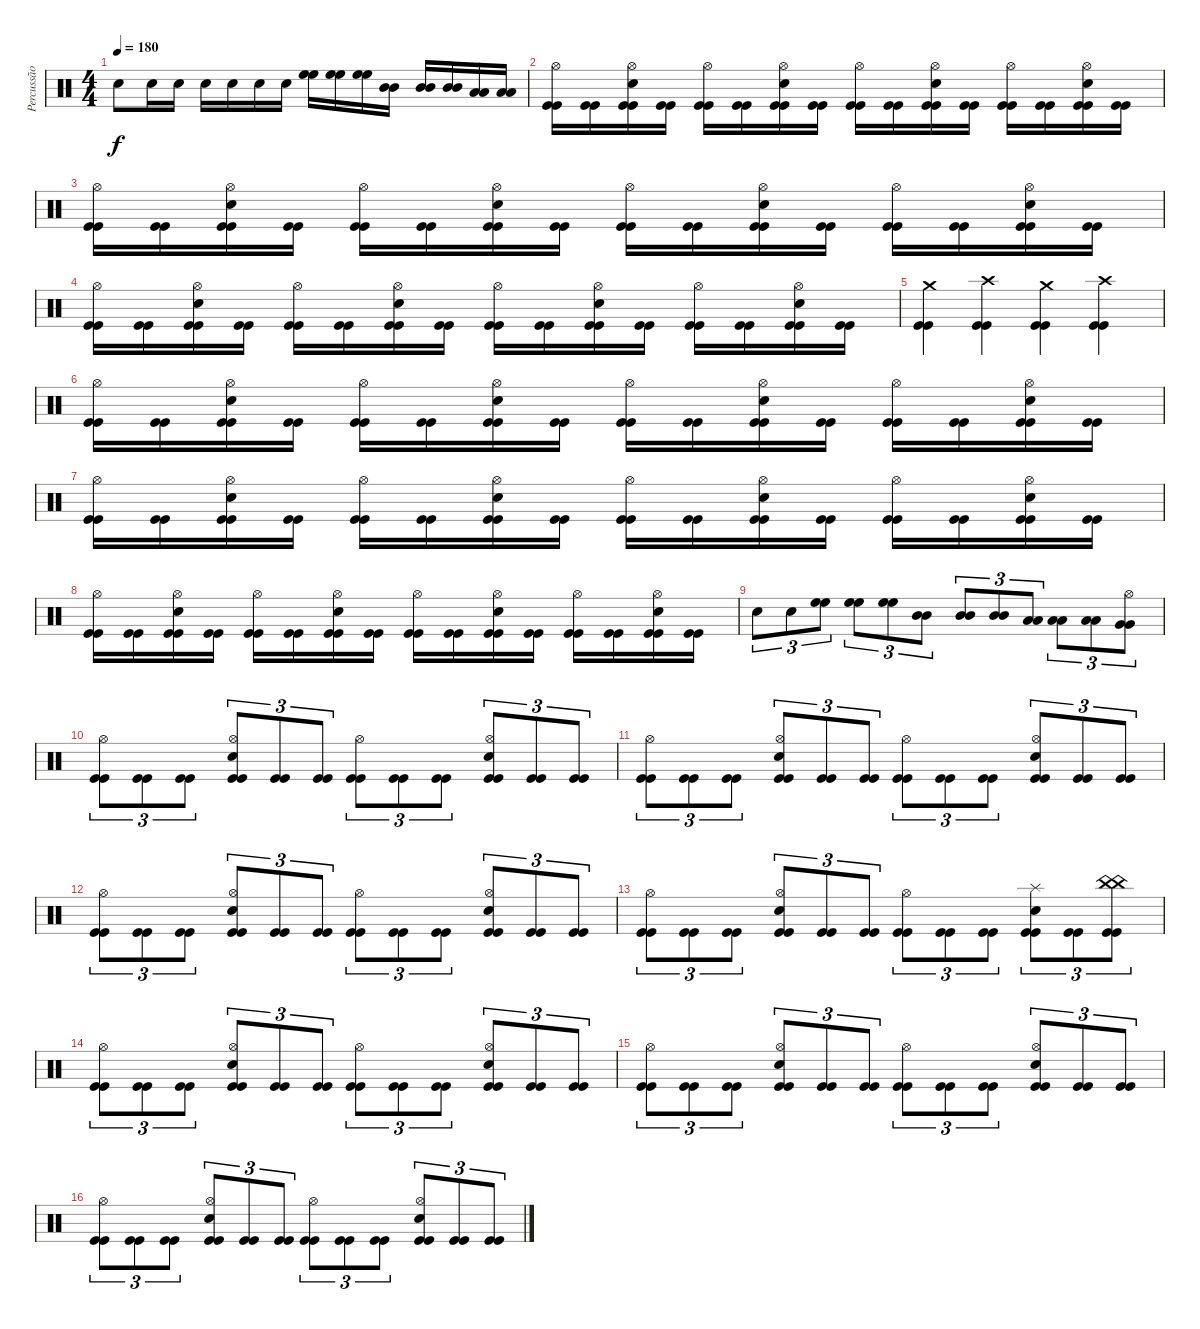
\track ("Percussão" "Percussão") {instrument percussion}
\staff {score}
\articulation defaults
\ts (4 4)
\tempo 180
\clef neutral
\ks c "Snare (hit) 2".8{dy f} "Snare (hit) 2".16 "Snare (hit) 2".16 "Snare (hit) 2".16 "Snare (hit) 2".16 "Snare (hit) 2".16 "Snare (hit) 2".16
("High Floor Tom (hit)" "High Floor Tom (hit)").16 ("High Floor Tom (hit)" "High Floor Tom (hit)").16 ("High Floor Tom (hit)" "High Floor Tom (hit)").16 ("Mid Tom (hit)" "Mid Tom (hit)").16 ("Mid Tom (hit)" "Mid Tom (hit)").16 ("Mid Tom (hit)" "Mid Tom (hit)").16 ("Low Tom (hit)" "Low Tom (hit)").16 ("Low Tom (hit)" "Low Tom (hit)").16 |
("Hi-Hat (open)" "Kick (hit)" "Kick (hit)").16 ("Kick (hit)" "Kick (hit)").16 ("Hi-Hat (open)" "Snare (hit) 2" "Kick (hit)" "Kick (hit)").16 ("Kick (hit)" "Kick (hit)").16 ("Hi-Hat (open)" "Kick (hit)" "Kick (hit)").16 ("Kick (hit)" "Kick (hit)").16 ("Hi-Hat (open)" "Snare (hit) 2" "Kick (hit)" "Kick (hit)").16 ("Kick (hit)" "Kick (hit)").16 ("Hi-Hat (open)" "Kick (hit)" "Kick (hit)").16 ("Kick (hit)" "Kick (hit)").16 ("Hi-Hat (open)" "Snare (hit) 2" "Kick (hit)" "Kick (hit)").16 ("Kick (hit)" "Kick (hit)").16 ("Hi-Hat (open)" "Kick (hit)" "Kick (hit)").16 ("Kick (hit)" "Kick (hit)").16 ("Hi-Hat (open)" "Snare (hit) 2" "Kick (hit)" "Kick (hit)").16 ("Kick (hit)" "Kick (hit)").16 |
("Hi-Hat (open)" "Kick (hit)" "Kick (hit)").16 ("Kick (hit)" "Kick (hit)").16 ("Hi-Hat (open)" "Snare (hit) 2" "Kick (hit)" "Kick (hit)").16 ("Kick (hit)" "Kick (hit)").16 ("Hi-Hat (open)" "Kick (hit)" "Kick (hit)").16 ("Kick (hit)" "Kick (hit)").16 ("Hi-Hat (open)" "Snare (hit) 2" "Kick (hit)" "Kick (hit)").16 ("Kick (hit)" "Kick (hit)").16 ("Hi-Hat (open)" "Kick (hit)" "Kick (hit)").16 ("Kick (hit)" "Kick (hit)").16 ("Hi-Hat (open)" "Snare (hit) 2" "Kick (hit)" "Kick (hit)").16 ("Kick (hit)" "Kick (hit)").16 ("Hi-Hat (open)" "Kick (hit)" "Kick (hit)").16 ("Kick (hit)" "Kick (hit)").16 ("Hi-Hat (open)" "Snare (hit) 2" "Kick (hit)" "Kick (hit)").16 ("Kick (hit)" "Kick (hit)").16 |
("Hi-Hat (open)" "Kick (hit)" "Kick (hit)").16 ("Kick (hit)" "Kick (hit)").16 ("Hi-Hat (open)" "Snare (hit) 2" "Kick (hit)" "Kick (hit)").16 ("Kick (hit)" "Kick (hit)").16 ("Hi-Hat (open)" "Kick (hit)" "Kick (hit)").16 ("Kick (hit)" "Kick (hit)").16 ("Hi-Hat (open)" "Snare (hit) 2" "Kick (hit)" "Kick (hit)").16 ("Kick (hit)" "Kick (hit)").16 ("Hi-Hat (open)" "Kick (hit)" "Kick (hit)").16 ("Kick (hit)" "Kick (hit)").16 ("Hi-Hat (open)" "Snare (hit) 2" "Kick (hit)" "Kick (hit)").16 ("Kick (hit)" "Kick (hit)").16 ("Hi-Hat (open)" "Kick (hit)" "Kick (hit)").16 ("Kick (hit)" "Kick (hit)").16 ("Hi-Hat (open)" "Snare (hit) 2" "Kick (hit)" "Kick (hit)").16 ("Kick (hit)" "Kick (hit)").16 |
("Crash medium (hit)" "Kick (hit)" "Kick (hit)").4 ("Crash high (hit)" "Kick (hit)" "Kick (hit)").4 ("Crash medium (hit)" "Kick (hit)" "Kick (hit)").4 ("Crash high (hit)" "Kick (hit)" "Kick (hit)").4 |
("Hi-Hat (open)" "Kick (hit)" "Kick (hit)").16 ("Kick (hit)" "Kick (hit)").16 ("Hi-Hat (open)" "Snare (hit) 2" "Kick (hit)" "Kick (hit)").16 ("Kick (hit)" "Kick (hit)").16 ("Hi-Hat (open)" "Kick (hit)" "Kick (hit)").16 ("Kick (hit)" "Kick (hit)").16 ("Hi-Hat (open)" "Snare (hit) 2" "Kick (hit)" "Kick (hit)").16 ("Kick (hit)" "Kick (hit)").16 ("Hi-Hat (open)" "Kick (hit)" "Kick (hit)").16 ("Kick (hit)" "Kick (hit)").16 ("Hi-Hat (open)" "Snare (hit) 2" "Kick (hit)" "Kick (hit)").16 ("Kick (hit)" "Kick (hit)").16 ("Hi-Hat (open)" "Kick (hit)" "Kick (hit)").16 ("Kick (hit)" "Kick (hit)").16 ("Hi-Hat (open)" "Snare (hit) 2" "Kick (hit)" "Kick (hit)").16 ("Kick (hit)" "Kick (hit)").16 |
("Hi-Hat (open)" "Kick (hit)" "Kick (hit)").16 ("Kick (hit)" "Kick (hit)").16 ("Hi-Hat (open)" "Snare (hit) 2" "Kick (hit)" "Kick (hit)").16 ("Kick (hit)" "Kick (hit)").16 ("Hi-Hat (open)" "Kick (hit)" "Kick (hit)").16 ("Kick (hit)" "Kick (hit)").16 ("Hi-Hat (open)" "Snare (hit) 2" "Kick (hit)" "Kick (hit)").16 ("Kick (hit)" "Kick (hit)").16 ("Hi-Hat (open)" "Kick (hit)" "Kick (hit)").16 ("Kick (hit)" "Kick (hit)").16 ("Hi-Hat (open)" "Snare (hit) 2" "Kick (hit)" "Kick (hit)").16 ("Kick (hit)" "Kick (hit)").16 ("Hi-Hat (open)" "Kick (hit)" "Kick (hit)").16 ("Kick (hit)" "Kick (hit)").16 ("Hi-Hat (open)" "Snare (hit) 2" "Kick (hit)" "Kick (hit)").16 ("Kick (hit)" "Kick (hit)").16 |
("Hi-Hat (open)" "Kick (hit)" "Kick (hit)").16 ("Kick (hit)" "Kick (hit)").16 ("Hi-Hat (open)" "Snare (hit) 2" "Kick (hit)" "Kick (hit)").16 ("Kick (hit)" "Kick (hit)").16 ("Hi-Hat (open)" "Kick (hit)" "Kick (hit)").16 ("Kick (hit)" "Kick (hit)").16 ("Hi-Hat (open)" "Snare (hit) 2" "Kick (hit)" "Kick (hit)").16 ("Kick (hit)" "Kick (hit)").16 ("Hi-Hat (open)" "Kick (hit)" "Kick (hit)").16 ("Kick (hit)" "Kick (hit)").16 ("Hi-Hat (open)" "Snare (hit) 2" "Kick (hit)" "Kick (hit)").16 ("Kick (hit)" "Kick (hit)").16 ("Hi-Hat (open)" "Kick (hit)" "Kick (hit)").16 ("Kick (hit)" "Kick (hit)").16 ("Hi-Hat (open)" "Snare (hit) 2" "Kick (hit)" "Kick (hit)").16 ("Kick (hit)" "Kick (hit)").16 |
"Snare (hit) 2".8{tu (3 2)} "Snare (hit) 2".8{tu (3 2)} ("High Floor Tom (hit)" "High Floor Tom (hit)").8{tu (3 2)} ("High Floor Tom (hit)" "High Floor Tom (hit)").8{tu (3 2)} ("High Floor Tom (hit)" "High Floor Tom (hit)").8{tu (3 2)} ("Mid Tom (hit)" "Mid Tom (hit)").8{tu (3 2)} ("Mid Tom (hit)" "Mid Tom (hit)").8{tu (3 2)} ("Mid Tom (hit)" "Mid Tom (hit)").8{tu (3 2)} ("Low Tom (hit)" "Low Tom (hit)").8{tu (3 2)} ("Low Tom (hit)" "Low Tom (hit)").8{tu (3 2)} ("Low Tom (hit)" "Low Tom (hit)").8{tu (3 2)} ("Hi-Hat (open)" "Very Low Tom (hit)" "Very Low Tom (hit)").8{tu (3 2)} |
("Hi-Hat (open)" "Kick (hit)" "Kick (hit)").8{tu (3 2)} ("Kick (hit)" "Kick (hit)").8{tu (3 2)} ("Kick (hit)" "Kick (hit)").8{tu (3 2)} ("Hi-Hat (open)" "Snare (hit) 2" "Kick (hit)" "Kick (hit)").8{tu (3 2)} ("Kick (hit)" "Kick (hit)").8{tu (3 2)} ("Kick (hit)" "Kick (hit)").8{tu (3 2)} ("Hi-Hat (open)" "Kick (hit)" "Kick (hit)").8{tu (3 2)} ("Kick (hit)" "Kick (hit)").8{tu (3 2)} ("Kick (hit)" "Kick (hit)").8{tu (3 2)} ("Hi-Hat (open)" "Snare (hit) 2" "Kick (hit)" "Kick (hit)").8{tu (3 2)} ("Kick (hit)" "Kick (hit)").8{tu (3 2)} ("Kick (hit)" "Kick (hit)").8{tu (3 2)} |
("Hi-Hat (open)" "Kick (hit)" "Kick (hit)").8{tu (3 2)} ("Kick (hit)" "Kick (hit)").8{tu (3 2)} ("Kick (hit)" "Kick (hit)").8{tu (3 2)} ("Hi-Hat (open)" "Snare (hit) 2" "Kick (hit)" "Kick (hit)").8{tu (3 2)} ("Kick (hit)" "Kick (hit)").8{tu (3 2)} ("Kick (hit)" "Kick (hit)").8{tu (3 2)} ("Hi-Hat (open)" "Kick (hit)" "Kick (hit)").8{tu (3 2)} ("Kick (hit)" "Kick (hit)").8{tu (3 2)} ("Kick (hit)" "Kick (hit)").8{tu (3 2)} ("Hi-Hat (open)" "Snare (hit) 2" "Kick (hit)" "Kick (hit)").8{tu (3 2)} ("Kick (hit)" "Kick (hit)").8{tu (3 2)} ("Kick (hit)" "Kick (hit)").8{tu (3 2)} |
("Hi-Hat (open)" "Kick (hit)" "Kick (hit)").8{tu (3 2)} ("Kick (hit)" "Kick (hit)").8{tu (3 2)} ("Kick (hit)" "Kick (hit)").8{tu (3 2)} ("Hi-Hat (open)" "Snare (hit) 2" "Kick (hit)" "Kick (hit)").8{tu (3 2)} ("Kick (hit)" "Kick (hit)").8{tu (3 2)} ("Kick (hit)" "Kick (hit)").8{tu (3 2)} ("Hi-Hat (open)" "Kick (hit)" "Kick (hit)").8{tu (3 2)} ("Kick (hit)" "Kick (hit)").8{tu (3 2)} ("Kick (hit)" "Kick (hit)").8{tu (3 2)} ("Hi-Hat (open)" "Snare (hit) 2" "Kick (hit)" "Kick (hit)").8{tu (3 2)} ("Kick (hit)" "Kick (hit)").8{tu (3 2)} ("Kick (hit)" "Kick (hit)").8{tu (3 2)} |
("Hi-Hat (open)" "Kick (hit)" "Kick (hit)").8{tu (3 2)} ("Kick (hit)" "Kick (hit)").8{tu (3 2)} ("Kick (hit)" "Kick (hit)").8{tu (3 2)} ("Hi-Hat (open)" "Snare (hit) 2" "Kick (hit)" "Kick (hit)").8{tu (3 2)} ("Kick (hit)" "Kick (hit)").8{tu (3 2)} ("Kick (hit)" "Kick (hit)").8{tu (3 2)} ("Hi-Hat (open)" "Kick (hit)" "Kick (hit)").8{tu (3 2)} ("Kick (hit)" "Kick (hit)").8{tu (3 2)} ("Kick (hit)" "Kick (hit)").8{tu (3 2)} ("Splash (hit)" "Snare (hit) 2" "Kick (hit)" "Kick (hit)").8{tu (3 2)} ("Kick (hit)" "Kick (hit)").8{tu (3 2)} ("China (hit)" "China (hit)" "Kick (hit)" "Kick (hit)").8{tu (3 2)} |
("Hi-Hat (open)" "Kick (hit)" "Kick (hit)").8{tu (3 2)} ("Kick (hit)" "Kick (hit)").8{tu (3 2)} ("Kick (hit)" "Kick (hit)").8{tu (3 2)} ("Hi-Hat (open)" "Snare (hit) 2" "Kick (hit)" "Kick (hit)").8{tu (3 2)} ("Kick (hit)" "Kick (hit)").8{tu (3 2)} ("Kick (hit)" "Kick (hit)").8{tu (3 2)} ("Hi-Hat (open)" "Kick (hit)" "Kick (hit)").8{tu (3 2)} ("Kick (hit)" "Kick (hit)").8{tu (3 2)} ("Kick (hit)" "Kick (hit)").8{tu (3 2)} ("Hi-Hat (open)" "Snare (hit) 2" "Kick (hit)" "Kick (hit)").8{tu (3 2)} ("Kick (hit)" "Kick (hit)").8{tu (3 2)} ("Kick (hit)" "Kick (hit)").8{tu (3 2)} |
("Hi-Hat (open)" "Kick (hit)" "Kick (hit)").8{tu (3 2)} ("Kick (hit)" "Kick (hit)").8{tu (3 2)} ("Kick (hit)" "Kick (hit)").8{tu (3 2)} ("Hi-Hat (open)" "Snare (hit) 2" "Kick (hit)" "Kick (hit)").8{tu (3 2)} ("Kick (hit)" "Kick (hit)").8{tu (3 2)} ("Kick (hit)" "Kick (hit)").8{tu (3 2)} ("Hi-Hat (open)" "Kick (hit)" "Kick (hit)").8{tu (3 2)} ("Kick (hit)" "Kick (hit)").8{tu (3 2)} ("Kick (hit)" "Kick (hit)").8{tu (3 2)} ("Hi-Hat (open)" "Snare (hit) 2" "Kick (hit)" "Kick (hit)").8{tu (3 2)} ("Kick (hit)" "Kick (hit)").8{tu (3 2)} ("Kick (hit)" "Kick (hit)").8{tu (3 2)} |
("Hi-Hat (open)" "Kick (hit)" "Kick (hit)").8{tu (3 2)} ("Kick (hit)" "Kick (hit)").8{tu (3 2)} ("Kick (hit)" "Kick (hit)").8{tu (3 2)} ("Hi-Hat (open)" "Snare (hit) 2" "Kick (hit)" "Kick (hit)").8{tu (3 2)} ("Kick (hit)" "Kick (hit)").8{tu (3 2)} ("Kick (hit)" "Kick (hit)").8{tu (3 2)} ("Hi-Hat (open)" "Kick (hit)" "Kick (hit)").8{tu (3 2)} ("Kick (hit)" "Kick (hit)").8{tu (3 2)} ("Kick (hit)" "Kick (hit)").8{tu (3 2)} ("Hi-Hat (open)" "Snare (hit) 2" "Kick (hit)" "Kick (hit)").8{tu (3 2)} ("Kick (hit)" "Kick (hit)").8{tu (3 2)} ("Kick (hit)" "Kick (hit)").8{tu (3 2)}
